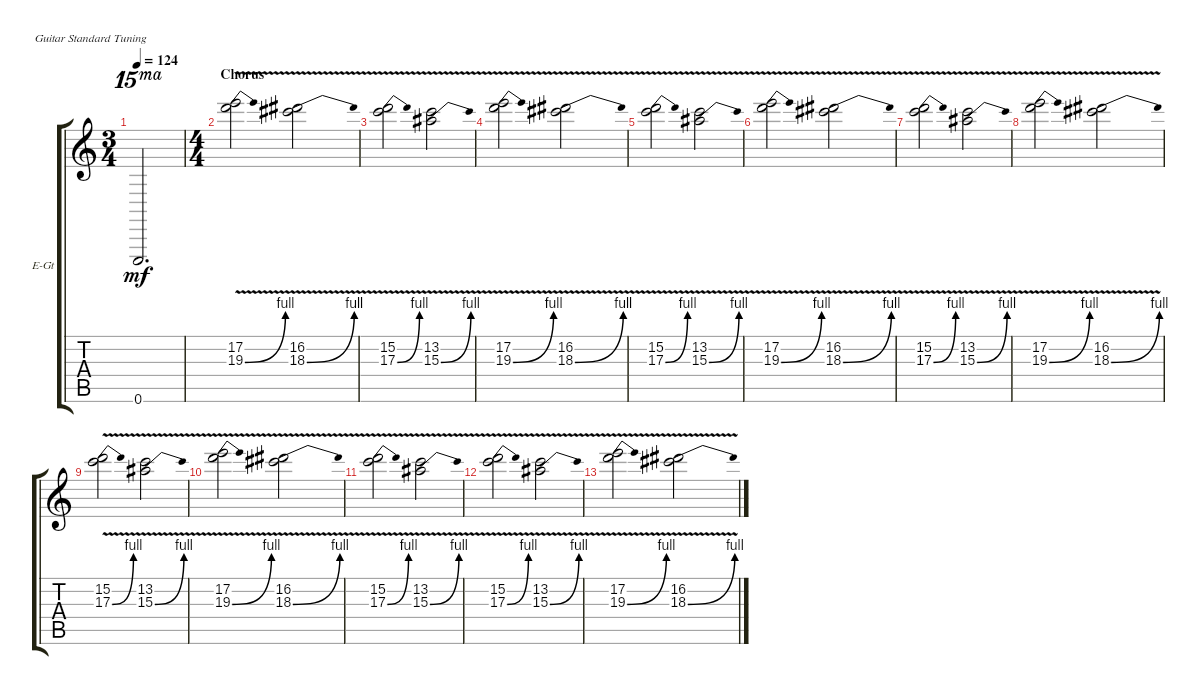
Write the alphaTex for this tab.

\defaultSystemsLayout 4
\bracketExtendMode groupsimilarinstruments
\firstSystemTrackNameOrientation horizontal
\otherSystemsTrackNameOrientation horizontal
\track ("LEAD GUITAR " "E-Gt") {solo instrument distortionguitar}
\staff {score tabs}
\tuning (E4 B3 G3 D3 A2 E2)
\ts (3 4)
\tempo 124
\clef g2
\ks c
0.6{t}.2{d ot 15ma dy mf} |
\ts (4 4)
\section ("" "Chorus")
(17.2{v} 19.3{be (bend 0 0 15 4)}).2 (18.3{be (bend 0 0 15 4)} 16.2{v}).2 |
(15.2{v} 17.3{be (bend 0 0 15 4)}).2 (15.3{be (bend 0 0 15 4)} 13.2{v}).2 |
(17.2{v} 19.3{be (bend 0 0 15 4)}).2 (18.3{be (bend 0 0 15 4)} 16.2{v}).2 |
(15.2{v} 17.3{be (bend 0 0 15 4)}).2 (15.3{be (bend 0 0 15 4)} 13.2{v}).2 |
(17.2{v} 19.3{be (bend 0 0 15 4)}).2 (18.3{be (bend 0 0 15 4)} 16.2{v}).2 |
(15.2{v} 17.3{be (bend 0 0 15 4)}).2 (15.3{be (bend 0 0 15 4)} 13.2{v}).2 |
(17.2{v} 19.3{be (bend 0 0 15 4)}).2 (18.3{be (bend 0 0 15 4)} 16.2{v}).2 |
(15.2{v} 17.3{be (bend 0 0 15 4)}).2 (15.3{be (bend 0 0 15 4)} 13.2{v}).2 |
(17.2{v} 19.3{be (bend 0 0 15 4)}).2 (18.3{be (bend 0 0 15 4)} 16.2{v}).2 |
(15.2{v} 17.3{be (bend 0 0 15 4)}).2 (15.3{be (bend 0 0 15 4)} 13.2{v}).2 |
(15.2{v} 17.3{be (bend 0 0 15 4)}).2 (15.3{be (bend 0 0 15 4)} 13.2{v}).2 |
(17.2{v} 19.3{be (bend 0 0 15 4)}).2 (18.3{be (bend 0 0 15 4)} 16.2{v}).2
